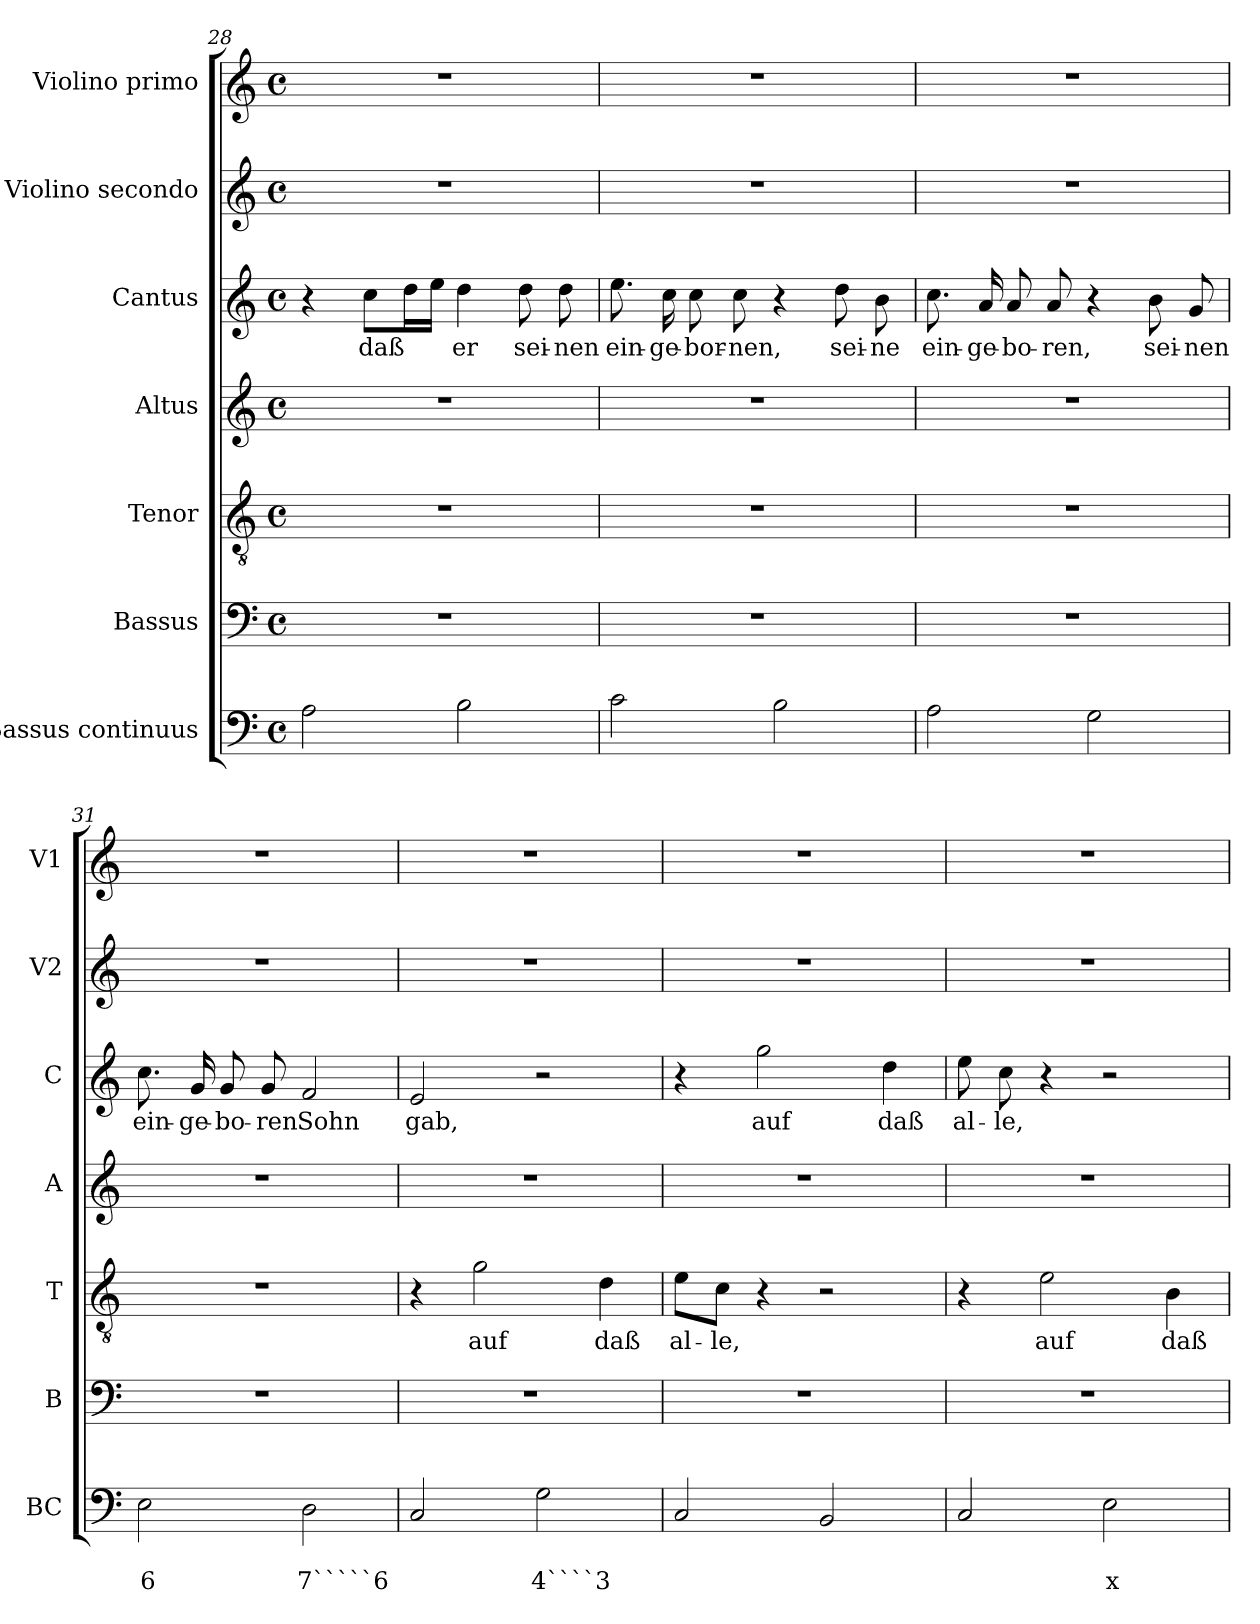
**kern	**text	**text	**kern	**kern	**text	**kern	**kern	**text	**kern	**kern
*part7	*part7	*part7	*part6	*part5	*part5	*part4	*part3	*part3	*part2	*part1
*staff7	*staff7	*staff7	*staff6	*staff5	*staff5	*staff4	*staff3	*staff3	*staff2	*staff1
*I"Bassus continuus	*	*	*I"Bassus	*I"Tenor	*	*I"Altus	*I"Cantus	*	*I"Violino secondo	*I"Violino primo
*I'BC	*	*	*I'B	*I'T	*	*I'A	*I'C	*	*I'V2	*I'V1
!!LO:PB:g=z
*clefF4	*	*	*clefF4	*clefGv2	*	*clefG2	*clefG2	*	*clefG2	*clefG2
*k[]	*	*	*k[]	*k[]	*	*k[]	*k[]	*	*k[]	*k[]
*C:	*	*	*C:	*C:	*	*C:	*C:	*	*C:	*C:
*M4/4	*	*	*M4/4	*M4/4	*	*M4/4	*M4/4	*	*M4/4	*M4/4
*met(c)	*	*	*met(c)	*met(c)	*	*met(c)	*met(c)	*	*met(c)	*met(c)
=28	=28	=28	=28	=28	=28	=28	=28	=28	=28	=28
2A\	.	.	1r	1r	.	1r	4r	.	1r	1r
!	!	!	!	!	!	!	!	!LO:LY:b	!	!
.	.	.	.	.	.	.	8cc\L	daß	.	.
.	.	.	.	.	.	.	16dd\L	.	.	.
.	.	.	.	.	.	.	16ee\JJ	.	.	.
!	!	!	!	!	!	!	!	!LO:LY:b	!	!
2B\	.	.	.	.	.	.	4dd\	er	.	.
!	!	!	!	!	!	!	!	!LO:LY:b	!	!
.	.	.	.	.	.	.	8dd\	sei-	.	.
!	!	!	!	!	!	!	!	!LO:LY:b	!	!
.	.	.	.	.	.	.	8dd\	-nen	.	.
=29	=29	=29	=29	=29	=29	=29	=29	=29	=29	=29
!	!	!	!	!	!	!	!	!LO:LY:b	!	!
2c\	.	.	1r	1r	.	1r	8.ee\	ein-	1r	1r
!	!	!	!	!	!	!	!	!LO:LY:b	!	!
.	.	.	.	.	.	.	16cc\	-ge-	.	.
!	!	!	!	!	!	!	!	!LO:LY:b	!	!
.	.	.	.	.	.	.	8cc\	-bor-	.	.
!	!	!	!	!	!	!	!	!LO:LY:b	!	!
.	.	.	.	.	.	.	8cc\	-nen,	.	.
2B\	.	.	.	.	.	.	4r	.	.	.
!	!	!	!	!	!	!	!	!LO:LY:b	!	!
.	.	.	.	.	.	.	8dd\	sei-	.	.
!	!	!	!	!	!	!	!	!LO:LY:b	!	!
.	.	.	.	.	.	.	8b\	-ne	.	.
=30	=30	=30	=30	=30	=30	=30	=30	=30	=30	=30
!	!	!	!	!	!	!	!	!LO:LY:b	!	!
2A\	.	.	1r	1r	.	1r	8.cc\	ein-	1r	1r
!	!	!	!	!	!	!	!	!LO:LY:b	!	!
.	.	.	.	.	.	.	16a/	-ge-	.	.
!	!	!	!	!	!	!	!	!LO:LY:b	!	!
.	.	.	.	.	.	.	8a/	-bo-	.	.
!	!	!	!	!	!	!	!	!LO:LY:b	!	!
.	.	.	.	.	.	.	8a/	-ren,	.	.
2G\	.	.	.	.	.	.	4r	.	.	.
!	!	!	!	!	!	!	!	!LO:LY:b	!	!
.	.	.	.	.	.	.	8b\	sei-	.	.
!	!	!	!	!	!	!	!	!LO:LY:b	!	!
.	.	.	.	.	.	.	8g/	-nen	.	.
=31	=31	=31	=31	=31	=31	=31	=31	=31	=31	=31
!	!	!LO:LY:b	!	!	!	!	!	!LO:LY:b	!	!
2E\	.	6	1r	1r	.	1r	8.cc\	ein-	1r	1r
!	!	!	!	!	!	!	!	!LO:LY:b	!	!
.	.	.	.	.	.	.	16g/	-ge-	.	.
!	!	!	!	!	!	!	!	!LO:LY:b	!	!
.	.	.	.	.	.	.	8g/	-bo-	.	.
!	!	!	!	!	!	!	!	!LO:LY:b	!	!
.	.	.	.	.	.	.	8g/	-ren	.	.
!	!	!LO:LY:b	!	!	!	!	!	!LO:LY:b	!	!
2D\	.	7`````6	.	.	.	.	2f/	Sohn	.	.
=32	=32	=32	=32	=32	=32	=32	=32	=32	=32	=32
!	!	!	!	!	!	!	!	!LO:LY:b	!	!
2C/	.	.	1r	4r	.	1r	2e/	gab,	1r	1r
!	!	!	!	!	!LO:LY:b	!	!	!	!	!
.	.	.	.	2g\	auf	.	.	.	.	.
!	!	!LO:LY:b	!	!	!	!	!	!	!	!
2G\	.	4````3	.	.	.	.	2r	.	.	.
!	!	!	!	!	!LO:LY:b	!	!	!	!	!
.	.	.	.	4d\	daß	.	.	.	.	.
=33	=33	=33	=33	=33	=33	=33	=33	=33	=33	=33
!	!	!	!	!	!LO:LY:b	!	!	!	!	!
2C/	.	.	1r	8e\L	al-	1r	4r	.	1r	1r
!	!	!	!	!	!LO:LY:b	!	!	!	!	!
.	.	.	.	8c\J	-le,	.	.	.	.	.
!	!	!	!	!	!	!	!	!LO:LY:b	!	!
.	.	.	.	4r	.	.	2gg\	auf	.	.
2BB/	.	.	.	2r	.	.	.	.	.	.
!	!	!	!	!	!	!	!	!LO:LY:b	!	!
.	.	.	.	.	.	.	4dd\	daß	.	.
!!LO:LB:g=z
=34	=34	=34	=34	=34	=34	=34	=34	=34	=34	=34
!	!	!	!	!	!	!	!	!LO:LY:b	!	!
2C/	.	.	1r	4r	.	1r	8ee\	al-	1r	1r
!	!	!	!	!	!	!	!	!LO:LY:b	!	!
.	.	.	.	.	.	.	8cc\	-le,	.	.
!	!	!	!	!	!LO:LY:b	!	!	!	!	!
.	.	.	.	2e\	auf	.	4r	.	.	.
!	!	!LO:LY:b	!	!	!	!	!	!	!	!
2E\	.	x	.	.	.	.	2r	.	.	.
!	!	!	!	!	!LO:LY:b	!	!	!	!	!
.	.	.	.	4B\	daß	.	.	.	.	.
=	=	=	=	=	=	=	=	=	=	=
*-	*-	*-	*-	*-	*-	*-	*-	*-	*-	*-
